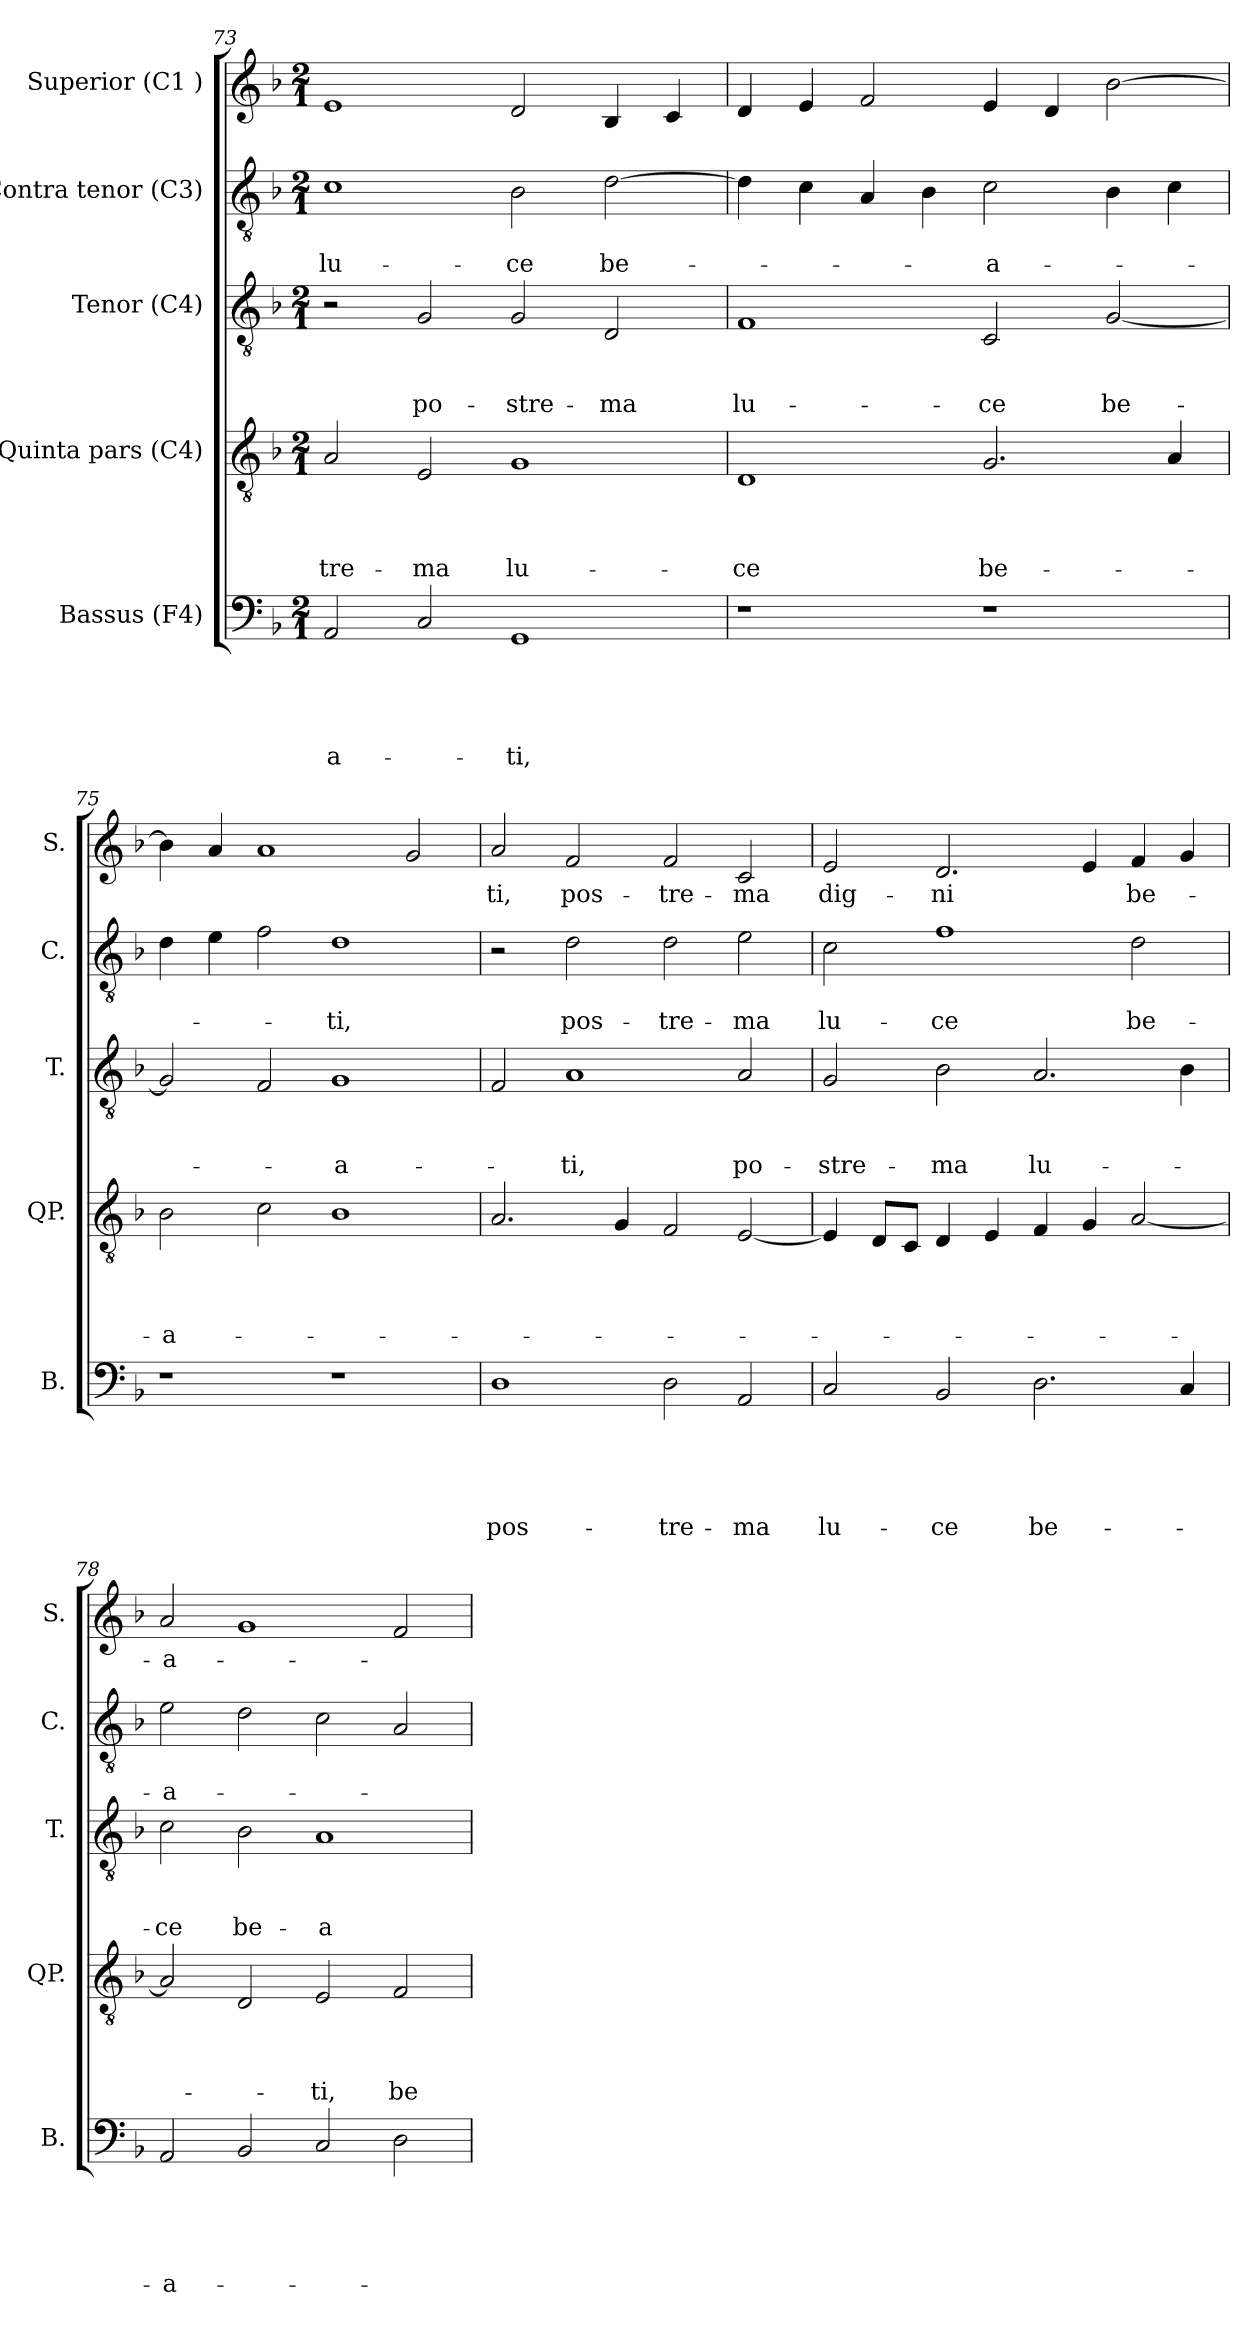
**kern	**text	**text	**text	**text	**text	**kern	**text	**text	**text	**text	**kern	**text	**text	**text	**kern	**text	**text	**kern	**text
*part5	*part5	*part5	*part5	*part5	*part5	*part4	*part4	*part4	*part4	*part4	*part3	*part3	*part3	*part3	*part2	*part2	*part2	*part1	*part1
*staff5	*staff5	*staff5	*staff5	*staff5	*staff5	*staff4	*staff4	*staff4	*staff4	*staff4	*staff3	*staff3	*staff3	*staff3	*staff2	*staff2	*staff2	*staff1	*staff1
*I"Bassus (F4)	*	*	*	*	*	*I"Quinta pars (C4)	*	*	*	*	*I"Tenor (C4)	*	*	*	*I"Contra tenor (C3)	*	*	*I"Superior (C1 )	*
*I'B.	*	*	*	*	*	*I'QP.	*	*	*	*	*I'T.	*	*	*	*I'C.	*	*	*I'S.	*
!!LO:PB:g=z
*clefF4	*	*	*	*	*	*clefGv2	*	*	*	*	*clefGv2	*	*	*	*clefGv2	*	*	*clefG2	*
*k[b-]	*	*	*	*	*	*k[b-]	*	*	*	*	*k[b-]	*	*	*	*k[b-]	*	*	*k[b-]	*
*F:	*	*	*	*	*	*F:	*	*	*	*	*F:	*	*	*	*F:	*	*	*F:	*
*M2/1	*	*	*	*	*	*M2/1	*	*	*	*	*M2/1	*	*	*	*M2/1	*	*	*M2/1	*
=73	=73	=73	=73	=73	=73	=73	=73	=73	=73	=73	=73	=73	=73	=73	=73	=73	=73	=73	=73
!	!	!	!	!	!LO:LY:b:rj	!	!	!	!	!LO:LY:b	!	!	!	!	!	!	!LO:LY:b	!	!
2AA/	.	.	.	.	-a-	2A/	.	.	.	-tre-	2r	.	.	.	1c	.	lu-	1e	.
!	!	!	!	!	!	!	!	!	!	!LO:LY:b	!	!	!	!LO:LY:b	!	!	!	!	!
2C/	.	.	.	.	.	2E/	.	.	.	-ma	2G/	.	.	po-	.	.	.	.	.
!	!	!	!	!	!LO:LY:b	!	!	!	!	!LO:LY:b	!	!	!	!LO:LY:b	!	!	!LO:LY:b	!	!
1GG	.	.	.	.	-ti,	1G	.	.	.	lu-	2G/	.	.	-stre-	2B-\	.	-ce	2d/	.
!	!	!	!	!	!	!	!	!	!	!	!	!	!	!LO:LY:b	!	!	!LO:LY:b	!	!
.	.	.	.	.	.	.	.	.	.	.	2D/	.	.	-ma	[>2d\	.	be-	4B-/	.
.	.	.	.	.	.	.	.	.	.	.	.	.	.	.	.	.	.	4c/	.
=74	=74	=74	=74	=74	=74	=74	=74	=74	=74	=74	=74	=74	=74	=74	=74	=74	=74	=74	=74
!	!	!	!	!	!	!	!	!	!	!LO:LY:b	!	!	!	!LO:LY:b	!	!	!	!	!
1r	.	.	.	.	.	1D	.	.	.	-ce	1F	.	.	lu-	4d\]	.	.	4d/	.
.	.	.	.	.	.	.	.	.	.	.	.	.	.	.	4c\	.	.	4e/	.
.	.	.	.	.	.	.	.	.	.	.	.	.	.	.	4A/	.	.	2f/	.
.	.	.	.	.	.	.	.	.	.	.	.	.	.	.	4B-\	.	.	.	.
!	!	!	!	!	!	!	!	!	!	!LO:LY:b	!	!	!	!LO:LY:b	!	!	!LO:LY:b	!	!
1r	.	.	.	.	.	2.G/	.	.	.	be-	2C/	.	.	-ce	2c\	.	-a-	4e/	.
.	.	.	.	.	.	.	.	.	.	.	.	.	.	.	.	.	.	4d/	.
!	!	!	!	!	!	!	!	!	!	!	!	!	!	!LO:LY:b	!	!	!	!	!
.	.	.	.	.	.	.	.	.	.	.	[<2G/	.	.	be-	4B-\	.	.	[>2b-\	.
.	.	.	.	.	.	4A/	.	.	.	.	.	.	.	.	4c\	.	.	.	.
=75	=75	=75	=75	=75	=75	=75	=75	=75	=75	=75	=75	=75	=75	=75	=75	=75	=75	=75	=75
!	!	!	!	!	!	!	!	!	!	!LO:LY:b	!	!	!	!	!	!	!	!	!
1r	.	.	.	.	.	2B-\	.	.	.	-a-	2G/]	.	.	.	4d\	.	.	4b-\]	.
.	.	.	.	.	.	.	.	.	.	.	.	.	.	.	4e\	.	.	4a/	.
.	.	.	.	.	.	2c\	.	.	.	.	2F/	.	.	.	2f\	.	.	1a	.
!	!	!	!	!	!	!	!	!	!	!	!	!	!	!LO:LY:b:rj	!	!	!LO:LY:b	!	!
1r	.	.	.	.	.	1B-	.	.	.	.	1G	.	.	-a-	1d	.	-ti,	.	.
.	.	.	.	.	.	.	.	.	.	.	.	.	.	.	.	.	.	2g/	.
=76	=76	=76	=76	=76	=76	=76	=76	=76	=76	=76	=76	=76	=76	=76	=76	=76	=76	=76	=76
!	!	!	!	!	!LO:LY:b	!	!	!	!	!	!	!	!	!	!	!	!	!	!LO:LY:b
1D	.	.	.	.	pos-	2.A/	.	.	.	.	2F/	.	.	.	2r	.	.	2a/	-ti,
!	!	!	!	!	!	!	!	!	!	!	!	!	!	!LO:LY:b	!	!	!LO:LY:b	!	!LO:LY:b
.	.	.	.	.	.	.	.	.	.	.	1A	.	.	-ti,	2d\	.	pos-	2f/	pos-
.	.	.	.	.	.	4G/	.	.	.	.	.	.	.	.	.	.	.	.	.
!	!	!	!	!	!LO:LY:b	!	!	!	!	!	!	!	!	!	!	!	!LO:LY:b	!	!LO:LY:b
2D\	.	.	.	.	-tre-	2F/	.	.	.	.	.	.	.	.	2d\	.	-tre-	2f/	-tre-
!	!	!	!	!	!LO:LY:b	!	!	!	!	!	!	!	!	!LO:LY:b	!	!	!LO:LY:b	!	!LO:LY:b
2AA/	.	.	.	.	-ma	[<2E/	.	.	.	.	2A/	.	.	po-	2e\	.	-ma	2c/	-ma
!!LO:LB:g=z
=77	=77	=77	=77	=77	=77	=77	=77	=77	=77	=77	=77	=77	=77	=77	=77	=77	=77	=77	=77
!	!	!	!	!	!LO:LY:b	!	!	!	!	!	!	!	!	!LO:LY:b	!	!	!LO:LY:b	!	!LO:LY:b
2C/	.	.	.	.	lu-	4E/]	.	.	.	.	2G/	.	.	-stre-	2c\	.	lu-	2e/	dig-
.	.	.	.	.	.	8D/L	.	.	.	.	.	.	.	.	.	.	.	.	.
.	.	.	.	.	.	8C/J	.	.	.	.	.	.	.	.	.	.	.	.	.
!	!	!	!	!	!LO:LY:b	!	!	!	!	!	!	!	!	!LO:LY:b	!	!	!LO:LY:b	!	!LO:LY:b
2BB-/	.	.	.	.	-ce	4D/	.	.	.	.	2B-\	.	.	-ma	1f	.	-ce	2.d/	-ni
.	.	.	.	.	.	4E/	.	.	.	.	.	.	.	.	.	.	.	.	.
!	!	!	!	!	!LO:LY:b	!	!	!	!	!	!	!	!	!LO:LY:b	!	!	!	!	!
2.D\	.	.	.	.	be-	4F/	.	.	.	.	2.A/	.	.	lu-	.	.	.	.	.
.	.	.	.	.	.	4G/	.	.	.	.	.	.	.	.	.	.	.	4e/	.
!	!	!	!	!	!	!	!	!	!	!	!	!	!	!	!	!	!LO:LY:b	!	!LO:LY:b
.	.	.	.	.	.	[<2A/	.	.	.	.	.	.	.	.	2d\	.	be-	4f/	be-
4C/	.	.	.	.	.	.	.	.	.	.	4B-\	.	.	.	.	.	.	4g/	.
=78	=78	=78	=78	=78	=78	=78	=78	=78	=78	=78	=78	=78	=78	=78	=78	=78	=78	=78	=78
!	!	!	!	!	!LO:LY:b	!	!	!	!	!	!	!	!	!LO:LY:b	!	!	!LO:LY:b	!	!LO:LY:b
2AA/	.	.	.	.	-a-	2A/]	.	.	.	.	2c\	.	.	-ce	2e\	.	-a-	2a/	-a-
!	!	!	!	!	!	!	!	!	!	!	!	!	!	!LO:LY:b	!	!	!	!	!
2BB-/	.	.	.	.	.	2D/	.	.	.	.	2B-\	.	.	be-	2d\	.	.	1g	.
!	!	!	!	!	!	!	!	!	!	!LO:LY:b	!	!	!	!LO:LY:b:rj	!	!	!	!	!
2C/	.	.	.	.	.	2E/	.	.	.	-ti,	1A	.	.	-a-	2c\	.	.	.	.
!	!	!	!	!	!	!	!	!	!	!LO:LY:b	!	!	!	!	!	!	!	!	!
2D\	.	.	.	.	.	2F/	.	.	.	be-	.	.	.	.	2A/	.	.	2f/	.
=	=	=	=	=	=	=	=	=	=	=	=	=	=	=	=	=	=	=	=
*-	*-	*-	*-	*-	*-	*-	*-	*-	*-	*-	*-	*-	*-	*-	*-	*-	*-	*-	*-
